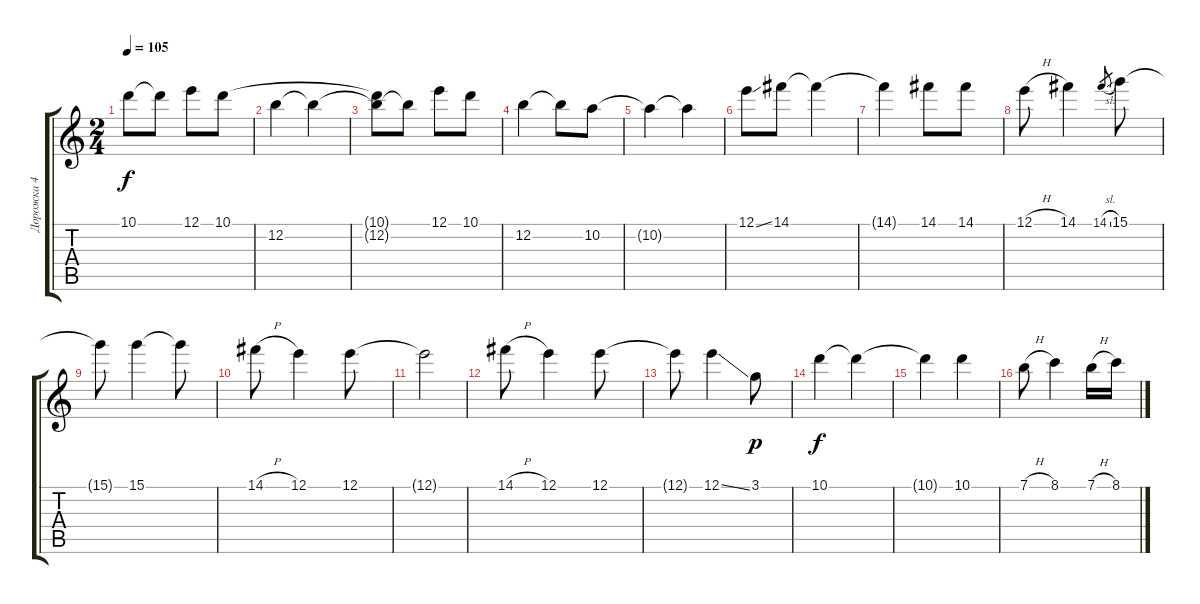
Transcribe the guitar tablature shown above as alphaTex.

\track ("Дорожка 4" "Дорожка 4") {instrument overdrivenguitar}
\staff {score tabs}
\tuning (E4 B3 G3 D3 A2 E2) {hide}
\ts (2 4)
\tempo 105
\clef g2
\ks c
10.1{t}.8{dy f} 10.1{t}.8 12.1.8 10.1.8 |
12.2.4 12.2{t}.4 |
(10.1{t} 12.2{t}).8 12.2{t}.8 12.1.8 10.1.8 |
12.2.4 12.2{t}.8 10.2.8 |
10.2{t}.4 10.2{t}.4 |
12.1{ss}.8 14.1.8 14.1{t}.4 |
14.1{t}.4 14.1.8 14.1.8 |
12.1{h}.8 14.1.4 14.1{sl}.8{gr} 15.1.8 |
15.1{t}.8 15.1.4 15.1{t}.8 |
14.1{h}.8 12.1.4 12.1.8 |
12.1{t}.2 |
14.1{h}.8 12.1.4 12.1.8 |
12.1{t}.8 12.1{ss}.4 3.1.8{dy p} |
10.1.4{dy f} 10.1{t}.4 |
10.1{t}.4 10.1.4 |
7.1{h}.8 8.1.4 7.1{h}.16 8.1.16
